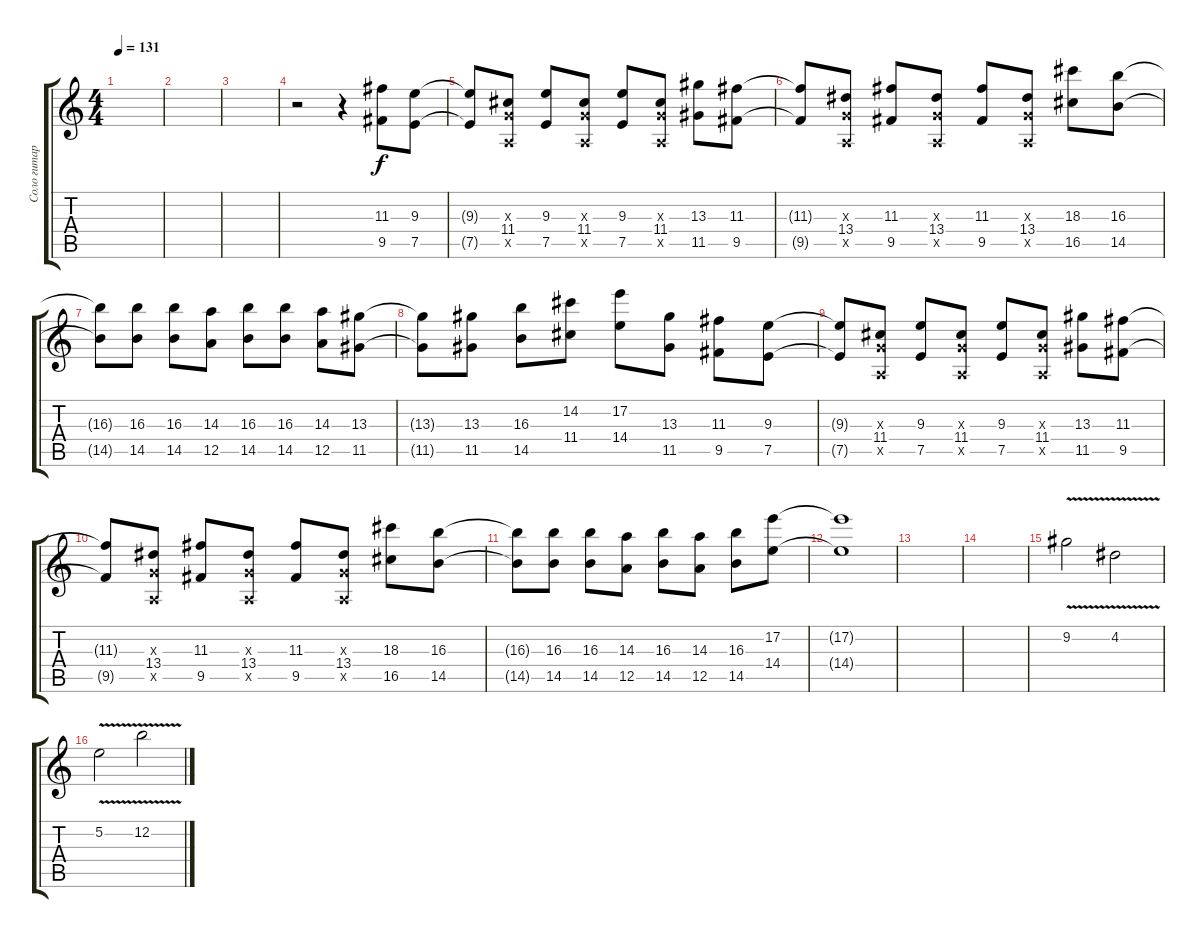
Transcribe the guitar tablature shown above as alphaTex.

\track ("Соло гитара - дисторшн" "Соло гитар") {instrument distortionguitar}
\staff {score tabs}
\tuning (E4 B3 G3 D3 A2 E2) {hide}
\ts (4 4)
\tempo 131
\clef g2
\ks c
|
|
|
r.2{volume 11} r.4 (11.3 9.5).8 (9.3 7.5).8 |
(9.3{t} 7.5{t}).8 (0.3{x} 11.4 0.5{x}).8 (9.3 7.5).8 (0.3{x} 11.4 0.5{x}).8 (9.3 7.5).8 (0.3{x} 11.4 0.5{x}).8 (13.3 11.5).8 (11.3 9.5).8 |
(11.3{t} 9.5{t}).8 (0.3{x} 13.4 0.5{x}).8 (11.3 9.5).8 (0.3{x} 13.4 0.5{x}).8 (11.3 9.5).8 (0.3{x} 13.4 0.5{x}).8 (18.3 16.5).8 (16.3 14.5).8 |
(16.3{t} 14.5{t}).8 (16.3 14.5).8 (16.3 14.5).8 (14.3 12.5).8 (16.3 14.5).8 (16.3 14.5).8 (14.3 12.5).8 (13.3 11.5).8 |
(13.3{t} 11.5{t}).8 (13.3 11.5).8 (16.3 14.5).8 (14.2 11.4).8 (17.2 14.4).8 (13.3 11.5).8 (11.3 9.5).8 (9.3 7.5).8 |
(9.3{t} 7.5{t}).8 (0.3{x} 11.4 0.5{x}).8 (9.3 7.5).8 (0.3{x} 11.4 0.5{x}).8 (9.3 7.5).8 (0.3{x} 11.4 0.5{x}).8 (13.3 11.5).8 (11.3 9.5).8 |
(11.3{t} 9.5{t}).8 (0.3{x} 13.4 0.5{x}).8 (11.3 9.5).8 (0.3{x} 13.4 0.5{x}).8 (11.3 9.5).8 (0.3{x} 13.4 0.5{x}).8 (18.3 16.5).8 (16.3 14.5).8 |
(16.3{t} 14.5{t}).8 (16.3 14.5).8 (16.3 14.5).8 (14.3 12.5).8 (16.3 14.5).8 (14.3 12.5).8 (16.3 14.5).8 (17.2 14.4).8 |
(17.2{t} 14.4{t}).1{volume 10} |
|
|
9.2{v}.2 4.2{v}.2 |
5.2{v}.2 12.2{v}.2
